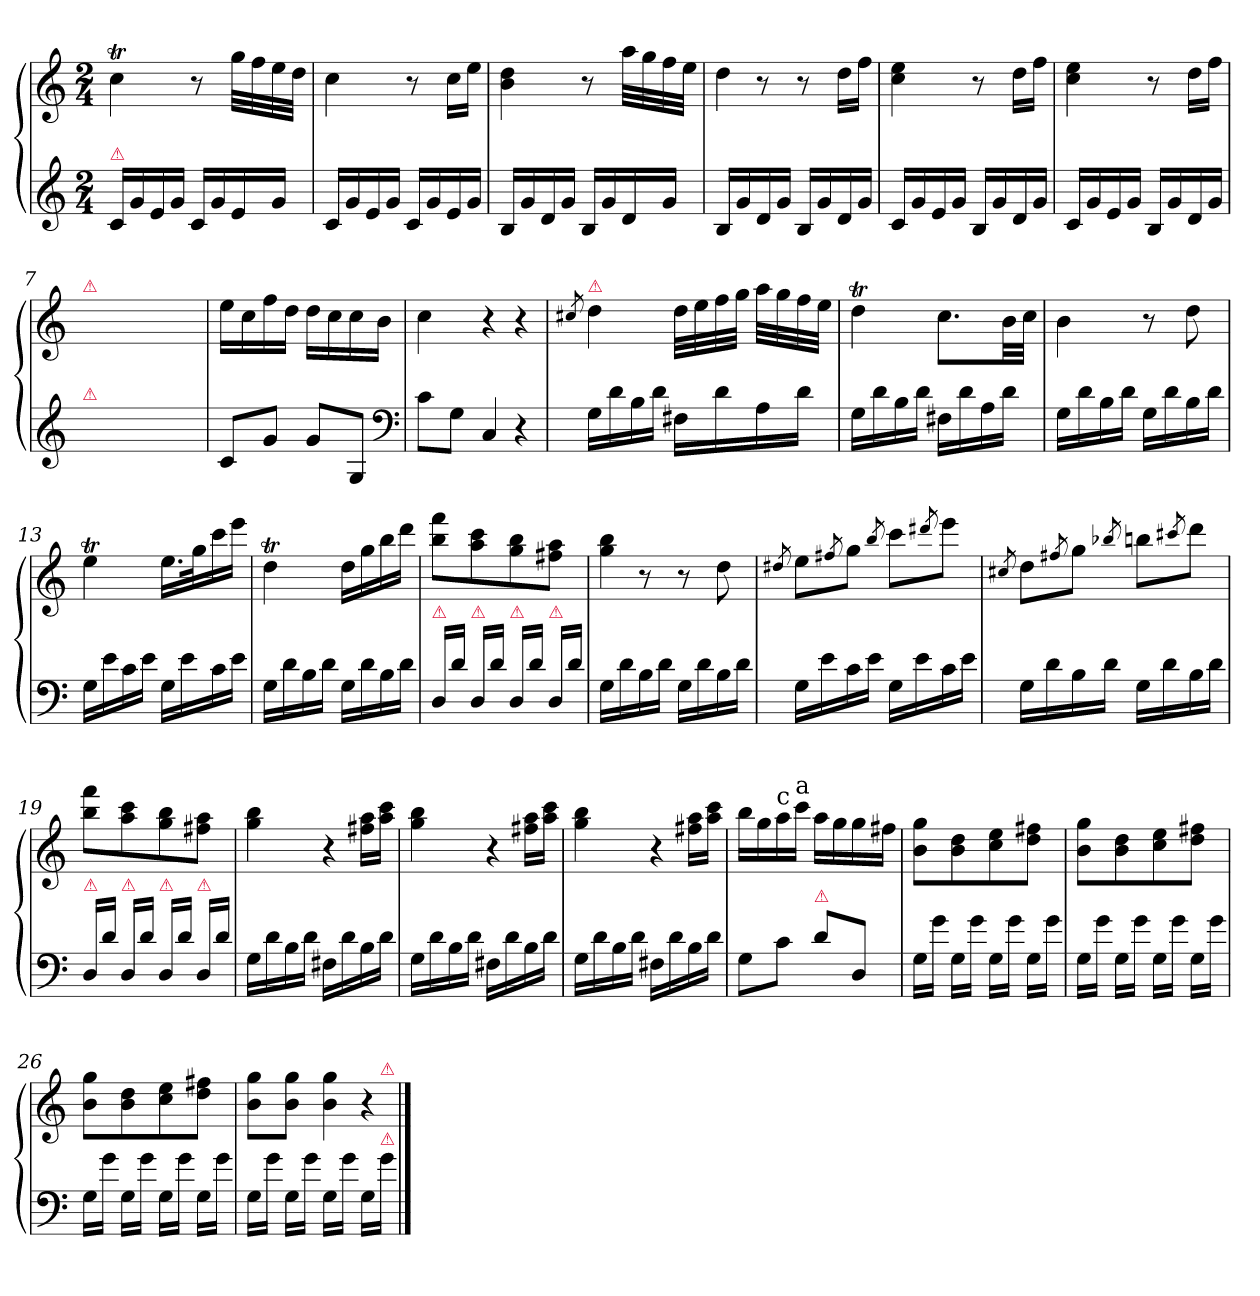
**kern	**kern
*part2	*part1
*staff2	*staff1
*clefG2	*clefG2
*k[]	*k[]
*M2/4	*M2/4
=1	=1
!LO:TX:a:color=crimson:t=⚠	!
16c/LL	4ccT\
16g/	.
16e/	.
16g/JJ	.
16c/LL	8r
16g/	.
16e/	32gg\LLL
.	32ff\
16g/JJ	32ee\
.	32dd\JJJ
=2	=2
16c/LL	4cc\
16g/	.
16e/	.
16g/JJ	.
16c/LL	8r
16g/	.
16e/	16cc\LL
16g/JJ	16ee\JJ
=3	=3
16B/LL	4b\ 4dd\
16g/	.
16d/	.
16g/JJ	.
16B/LL	8r
16g/	.
16d/	32aa\LLL
.	32gg\
16g/JJ	32ff\
.	32ee\JJJ
=4	=4
!	!LO:N:vis=4
16B/LL	8dd\
16g/	.
16d/	8r
16g/JJ	.
16B/LL	8r
16g/	.
16d/	16dd\LL
16g/JJ	16ff\JJ
=5	=5
16c/LL	4cc\ 4ee\
16g/	.
16e/	.
16g/JJ	.
16B/LL	8r
16g/	.
16d/	16dd\LL
16g/JJ	16ff\JJ
=6	=6
16c/LL	4cc\ 4ee\
16g/	.
16e/	.
16g/JJ	.
16B/LL	8r
16g/	.
16d/	16dd\LL
16g/JJ	16ff\JJ
=7	=7
!	!LO:TX:a:color=crimson:t=⚠
!LO:TX:a:color=crimson:t=⚠	!
2ryy	4ccyy\ 4eeyy\
.	8ryy
.	16dd\LLyy
.	16ff\JJyy
=8	=8
8c/L	16ee\LL
.	16cc\
8g/J	16ff\
.	16dd\JJ
8g/L	16dd\LL
.	16cc\
8G/J	16cc\
.	16b\JJ
*clefF4	*
=9	=9
8c\L	4cc\
8G\J	.
!LO:N:vis=4	!LO:N:vis=4
8C/	8r
!LO:N:vis=4	!LO:N:vis=4
8r	8r
=10	=10
.	8qcc#X/
!	!LO:TX:a:color=crimson:t=⚠
16G\LL	4dd\
16d\	.
16B\	.
16d\JJ	.
16F#X\LL	32dd\LLL
.	32ee\
16d\	32ff\
.	32gg\JJJ
16A\	32aa\LLL
.	32gg\
16d\JJ	32ff\
.	32ee\JJJ
=11	=11
16G\LL	4ddT\
16d\	.
16B\	.
16d\JJ	.
16F#X\LL	8.cc\L
16d\	.
16A\	.
16d\JJ	32b\LL
.	32cc\JJJ
=12	=12
16G\LL	4b\
16d\	.
16B\	.
16d\JJ	.
16G\LL	8r
16d\	.
16B\	8dd\
16d\JJ	.
=13	=13
16G\LL	4eet\
16e\	.
16c\	.
16e\JJ	.
16G\LL	16.ee\LL
16e\	.
.	32gg\K
16c\	16ccc\
16e\JJ	16eee\JJ
=14	=14
16G\LL	4ddT\
16d\	.
16B\	.
16d\JJ	.
16G\LL	16dd\LL
16d\	16gg\
16B\	16bb\
16d\JJ	16ddd\JJ
=15	=15
!LO:TX:a:color=crimson:t=⚠	!
16D/LL	8bb\ 8fff\L
16d\JJ	.
!LO:TX:a:color=crimson:t=⚠	!
16D/LL	8aa\ 8ccc\
16d\JJ	.
!LO:TX:a:color=crimson:t=⚠	!
16D/LL	8gg\ 8bb\
16d\JJ	.
!LO:TX:a:color=crimson:t=⚠	!
16D/LL	8ff#X\ 8aa\J
16d\JJ	.
=16	=16
!	!LO:N:vis=4
16G\LL	8gg\ 8bb\
16d\	.
16B\	8r
16d\JJ	.
16G\LL	8r
16d\	.
16B\	8dd\
16d\JJ	.
=17	=17
.	8qdd#X/
16G\LL	8ee\L
16e\	.
.	8qff#X/
16c\	8gg\J
16e\JJ	.
.	8qbb/
16G\LL	8ccc\L
16e\	.
.	8qddd#X/
16c\	8eee\J
16e\JJ	.
=18	=18
.	8qcc#X/
16G\LL	8dd\L
16d\	.
.	8qff#X/
16B\	8gg\J
16d\JJ	.
.	8qbb-X/
16G\LL	8bbn\L
16d\	.
.	8qccc#X/
16B\	8ddd\J
16d\JJ	.
=19	=19
!LO:TX:a:color=crimson:t=⚠	!
16D/LL	8bb\ 8fff\L
16d\JJ	.
!LO:TX:a:color=crimson:t=⚠	!
16D/LL	8aa\ 8ccc\
16d\JJ	.
!LO:TX:a:color=crimson:t=⚠	!
16D/LL	8gg\ 8bb\
16d\JJ	.
!LO:TX:a:color=crimson:t=⚠	!
16D/LL	8ff#X\ 8aa\J
16d\JJ	.
=20	=20
16G\LL	4gg\ 4bb\
16d\	.
16B\	.
16d\JJ	.
!	!LO:N:vis=4
16F#X\LL	8r
16d\	.
16B\	16ff#X\ 16aa\LL
16d\JJ	16aa\ 16ccc\JJ
=21	=21
16G\LL	4gg\ 4bb\
16d\	.
16B\	.
16d\JJ	.
!	!LO:N:vis=4
16F#X\LL	8r
16d\	.
16B\	16ff#X\ 16aa\LL
16d\JJ	16aa\ 16ccc\JJ
=22	=22
16G\LL	4gg\ 4bb\
16d\	.
16B\	.
16d\JJ	.
!	!LO:N:vis=4
16F#X\LL	8r
16d\	.
16B\	16ff#X\ 16aa\LL
16d\JJ	16aa\ 16ccc\JJ
=23	=23
8G\L	16bb\LL
.	16gg\
!	!LO:TX:a:t=c
8c\J	16aa\
!	!LO:TX:a:t=a
.	16ccc\JJ
!LO:TX:a:color=crimson:t=⚠	!
8d\L	16aa\LL
.	16gg\
8D/J	16gg\
.	16ff#X\JJ
=24	=24
16G\LL	8b\ 8gg\L
16g\JJ	.
16G\LL	8b\ 8dd\
16g\JJ	.
16G\LL	8cc\ 8ee\
16g\JJ	.
16G\LL	8dd\ 8ff#X\J
16g\JJ	.
=25	=25
16G\LL	8b\ 8gg\L
16g\JJ	.
16G\LL	8b\ 8dd\
16g\JJ	.
16G\LL	8cc\ 8ee\
16g\JJ	.
16G\LL	8dd\ 8ff#X\J
16g\JJ	.
=26	=26
16G\LL	8b\ 8gg\L
16g\JJ	.
16G\LL	8b\ 8dd\
16g\JJ	.
16G\LL	8cc\ 8ee\
16g\JJ	.
16G\LL	8dd\ 8ff#X\J
16g\JJ	.
=27	=27
*	*^
16G\LL	8b\ 8gg\L	4..ryy
16g\JJ	.	.
16G\LL	8b\ 8gg\J	.
16g\JJ	.	.
!	!LO:N:vis=4	!
16G\LL	8b\ 8gg\	.
16g\JJ	.	.
!	!LO:N:vis=4	!
16G\LL	8r	.
!	!	!LO:TX:a:color=crimson:t=⚠
!LO:TX:a:color=crimson:t=⚠	!	!
16g\JJ	.	16ryy
*	*v	*v
==	==
*-	*-
